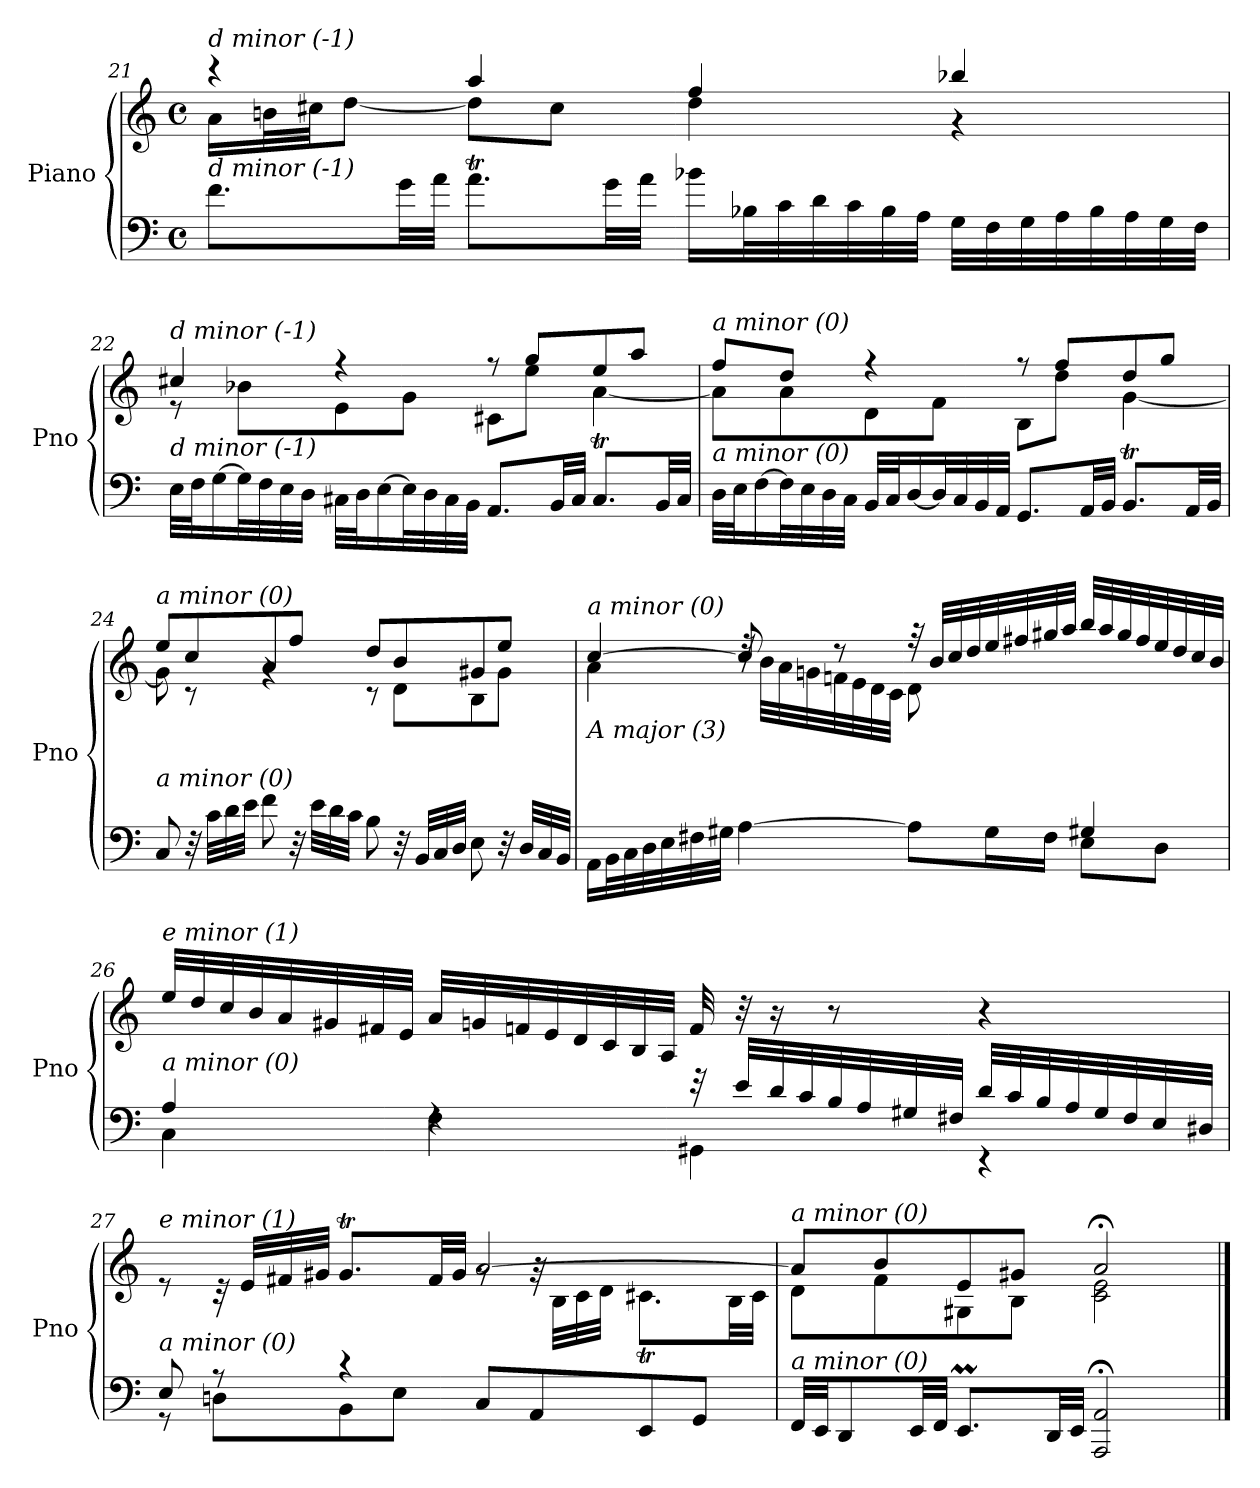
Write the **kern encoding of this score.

**kern	**kern
*part1	*part1
*staff2	*staff1
*I"Piano	*
*I'Pno	*
!!LO:LB:g=z
*clefF4	*clefG2
*k[]	*k[]
*M4/4	*M4/4
*met(c)	*met(c)
=21	=21
*	*^
!	!LO:TX:i:t=d minor (-1)	!
!LO:TX:i:t=d minor (-1)	!	!
8.f\L	4r	16a\LL
.	.	32bn\L
.	.	32cc#X\JJ
.	.	[8dd\J
32g\LL	.	.
32a\JJJ	.	.
8.aT\L	4aa/	8dd\L]
.	.	8cc#\J
32g\LL	.	.
32a\JJJ	.	.
16b-X\LL	4ff/	4dd\
32B-X\L	.	.
32c\	.	.
32d\	.	.
32c\	.	.
32B-\	.	.
32A\JJJ	.	.
32G\LLL	4bb-X/	4r
32F\	.	.
32G\	.	.
32A\	.	.
32B-\	.	.
32A\	.	.
32G\	.	.
32F\JJJ	.	.
!!LO:PB:g=z	!!
=22	=22	=22
!	!LO:TX:i:t=d minor (-1)	!
!LO:TX:i:t=d minor (-1)	!	!
32E\LLL	4cc#X/	8r
32F\J	.	.
[16G\	.	.
32G\L]	.	8b-X\L
32F\	.	.
32E\	.	.
32D\JJJ	.	.
32C#X\LLL	4r	8e\
32D\J	.	.
[16E\	.	.
32E\L]	.	8g\J
32D\	.	.
32C#\	.	.
32BB\JJJ	.	.
8.AA/L	8r	8c#X\L
.	8gg/L	8ee\J
32BB/LL	.	.
32C#/JJJ	.	.
8.C#t/L	8ee/	[4a\
.	8aa/J	.
32BB/LL	.	.
32C#/JJJ	.	.
=23	=23	=23
!	!LO:TX:i:t=a minor (0)	!
!LO:TX:i:t=a minor (0)	!	!
32D\LLL	8ff/L	8a\L]
32E\J	.	.
[16F\	.	.
32F\L]	8dd/J	8a\
32E\	.	.
32D\	.	.
32C\JJJ	.	.
32BB/LLL	4r	8d\
32C/J	.	.
[16D/	.	.
32D/L]	.	8f\J
32C/	.	.
32BB/	.	.
32AA/JJJ	.	.
8.GG/L	8r	8B\L
.	8ff/L	8dd\J
32AA/LL	.	.
32BB/JJJ	.	.
8.BBt/L	8dd/	[4g\
.	8gg/J	.
32AA/LL	.	.
32BB/JJJ	.	.
!!LO:LB:g=z	!!
=24	=24	=24
!	!LO:TX:i:t=a minor (0)	!
!LO:TX:i:t=a minor (0)	!	!
8C/	8ee/L	8g\]
32r	8cc/	8r
32c\LLL	.	.
32d\	.	.
32e\JJJ	.	.
8f\	8a/	4rg
32r	8ff/J	.
32e\LLL	.	.
32d\	.	.
32c\JJJ	.	.
8B\	8dd/L	8r
32r	8b/	8d\L
32BB/LLL	.	.
32C/	.	.
32D/JJJ	.	.
8E\	8g#X/	8B\
32r	8ee/J	8g#\J
32D/LLL	.	.
32C/	.	.
32BB/JJJ	.	.
!!LO:LB:g=z	!!
=25	=25	=25
*^	*	*
!	!	!LO:TX:i:t=a minor (0)	!
!LO:TX:i:t=A major (3)	!	!	!
2ryy	16AA\LL	[4cc/	4a\
.	32BB\L	.	.
.	32C\	.	.
.	32D\	.	.
.	32E\	.	.
.	32F#X\	.	.
.	32G#X\JJJ	.	.
.	[4A\	8cc/]	32rdd
.	.	.	32b\LLL
.	.	.	32a\
.	.	.	32gn\
.	.	8r	32fn\
.	.	.	32e\
.	.	.	32d\
.	.	.	32c\JJJ
8ryy	8A\L]	32r	8d\L
.	.	32b/LLL	.
.	.	32cc/	.
.	.	32dd/	.
16B/L	16G#\L	32ee/	4.ryy
.	.	32ff#X/	.
16A/JJ	16F#\JJ	32gg#X/	.
.	.	32aa/JJJ	.
4G#X/	8E\L	32bb/LLL	.
.	.	32aa/	.
.	.	32gg#/	.
.	.	32ff#/	.
.	8D\J	32ee/	.
.	.	32dd/	.
.	.	32cc/	.
.	.	32b/JJJ	.
*	*	*v	*v
!!LO:LB:g=z
=26	=26	=26
!	!	!LO:TX:i:t=e minor (1)
!LO:TX:i:t=a minor (0)	!	!
4A/	4C\	32ee/LLL
.	.	32dd/
.	.	32cc/
.	.	32b/
.	.	32a/
.	.	32g#X/
.	.	32f#X/
.	.	32e/JJJ
4rF	4F\	32a/LLL
.	.	32gn/
.	.	32fn/
.	.	32e/
.	.	32d/
.	.	32c/
.	.	32B/
.	.	32A/JJJ
32r	4GG#X\	32f/
32e/LLL	.	32r
32d/	.	16r
32c/	.	.
32B/	.	8r
32A/	.	.
32G#X/	.	.
32F#X/JJJ	.	.
32d/LLL	4r	4r
32c/	.	.
32B/	.	.
32A/	.	.
32G#/	.	.
32F#/	.	.
32E/	.	.
32D#X/JJJ	.	.
!!LO:LB:g=z
=27	=27	=27
*	*^	*^
*	*	*	*	*^
!	!	!	!LO:TX:i:t=e minor (1)	!	!
!LO:TX:i:t=a minor (0)	!	!	!	!	!
2ryy	8E/	8r	8re	2ryy	2ryy
.	8r	8Dn\L	32rc	.	.
.	.	.	32e/LLL	.	.
.	.	.	32f#X/	.	.
.	.	.	32g#X/JJJ	.	.
.	4r	8BB\	8.g#t/L	.	.
.	.	8E\J	.	.	.
.	.	.	32f#/LL	.	.
.	.	.	32g#/JJJ	.	.
2ryy	8C/L	2ryy	[2a/	8rg	2ryy
.	8AA/	.	.	32rg	.
.	.	.	.	32B\LLL	.
.	.	.	.	32c\	.
.	.	.	.	32d\JJJ	.
.	8EE/	.	.	8.c#Xt\L	.
.	8GG/J	.	.	.	.
.	.	.	.	32B\LL	.
.	.	.	.	32c#\JJJ	.
*v	*v	*v	*	*	*
*	*	*v	*v
=28	=28	=28
!	!LO:TX:i:t=a minor (0)	!
!LO:TX:i:t=a minor (0)	!	!
32FF/LLL	8a/L]	8d\L
32EE/JJ	.	.
8DD/	.	.
.	8b/	8f\
32EE/LL	.	.
32FF/JJJ	.	.
8.EEm/L	8e/	8G#X\
.	8g#X/J	8B\J
32DD/LL	.	.
32EE/JJJ	.	.
2AAA/; 2AA/;	2a;</	2c\ 2e\
*	*v	*v
==	==
*-	*-
